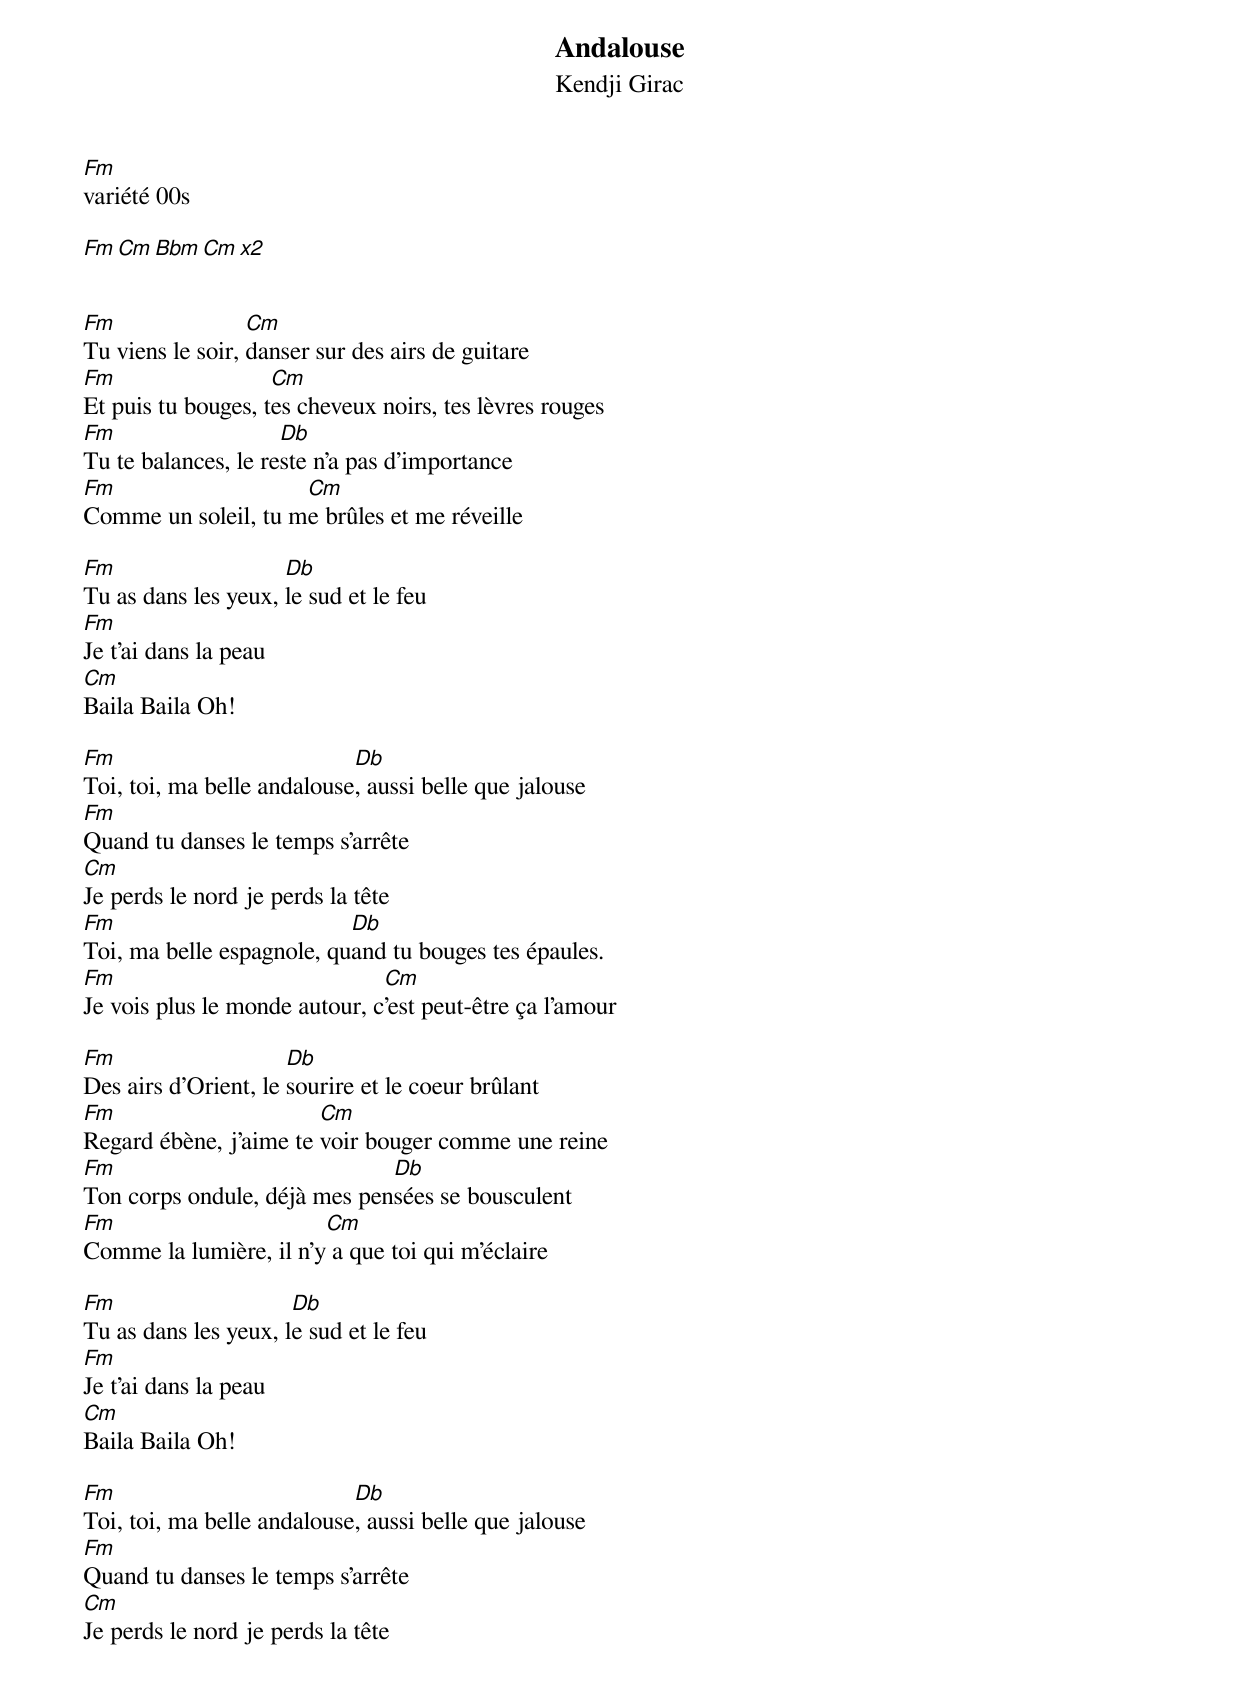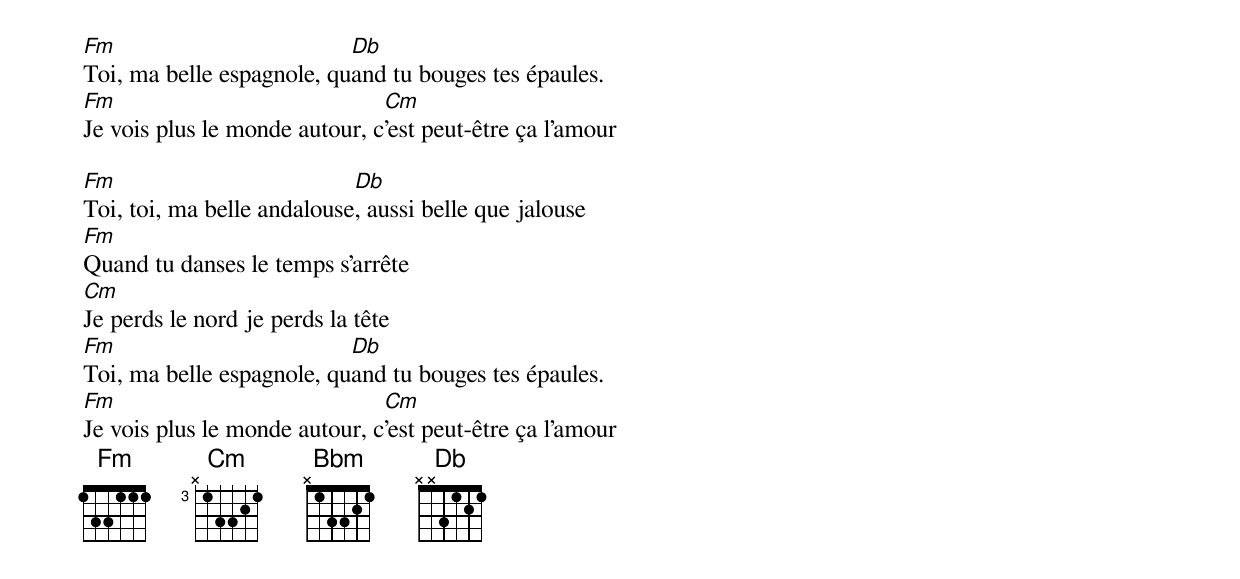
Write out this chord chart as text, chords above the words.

Andalouse
Kendji Girac
Fm
variété 00s

Fm       Cm       Bbm         Cm         x2


Fm                Cm
Tu viens le soir, danser sur des airs de guitare
Fm                  Cm
Et puis tu bouges, tes cheveux noirs, tes lèvres rouges
Fm                   Db
Tu te balances, le reste n'a pas d'importance
Fm                   Cm
Comme un soleil, tu me brûles et me réveille

Fm                   Db
Tu as dans les yeux, le sud et le feu
Fm
Je t'ai dans la peau
Cm
Baila Baila Oh!

Fm                          Db
Toi, toi, ma belle andalouse, aussi belle que jalouse
Fm
Quand tu danses le temps s'arrête
Cm
Je perds le nord je perds la tête
Fm                         Db
Toi, ma belle espagnole, quand tu bouges tes épaules.
Fm                             Cm
Je vois plus le monde autour, c'est peut-être ça l'amour

Fm                    Db
Des airs d'Orient, le sourire et le coeur brûlant
Fm                      Cm
Regard ébène, j'aime te voir bouger comme une reine
Fm                            Db
Ton corps ondule, déjà mes pensées se bousculent
Fm                      Cm
Comme la lumière, il n'y a que toi qui m'éclaire

Fm                    Db
Tu as dans les yeux, le sud et le feu
Fm
Je t'ai dans la peau
Cm
Baila Baila Oh!

Fm                          Db
Toi, toi, ma belle andalouse, aussi belle que jalouse
Fm
Quand tu danses le temps s'arrête
Cm
Je perds le nord je perds la tête
Fm                         Db
Toi, ma belle espagnole, quand tu bouges tes épaules.
Fm                             Cm
Je vois plus le monde autour, c'est peut-être ça l'amour

Fm                          Db
Toi, toi, ma belle andalouse, aussi belle que jalouse
Fm
Quand tu danses le temps s'arrête
Cm
Je perds le nord je perds la tête
Fm                         Db
Toi, ma belle espagnole, quand tu bouges tes épaules.
Fm                             Cm
Je vois plus le monde autour, c'est peut-être ça l'amour
